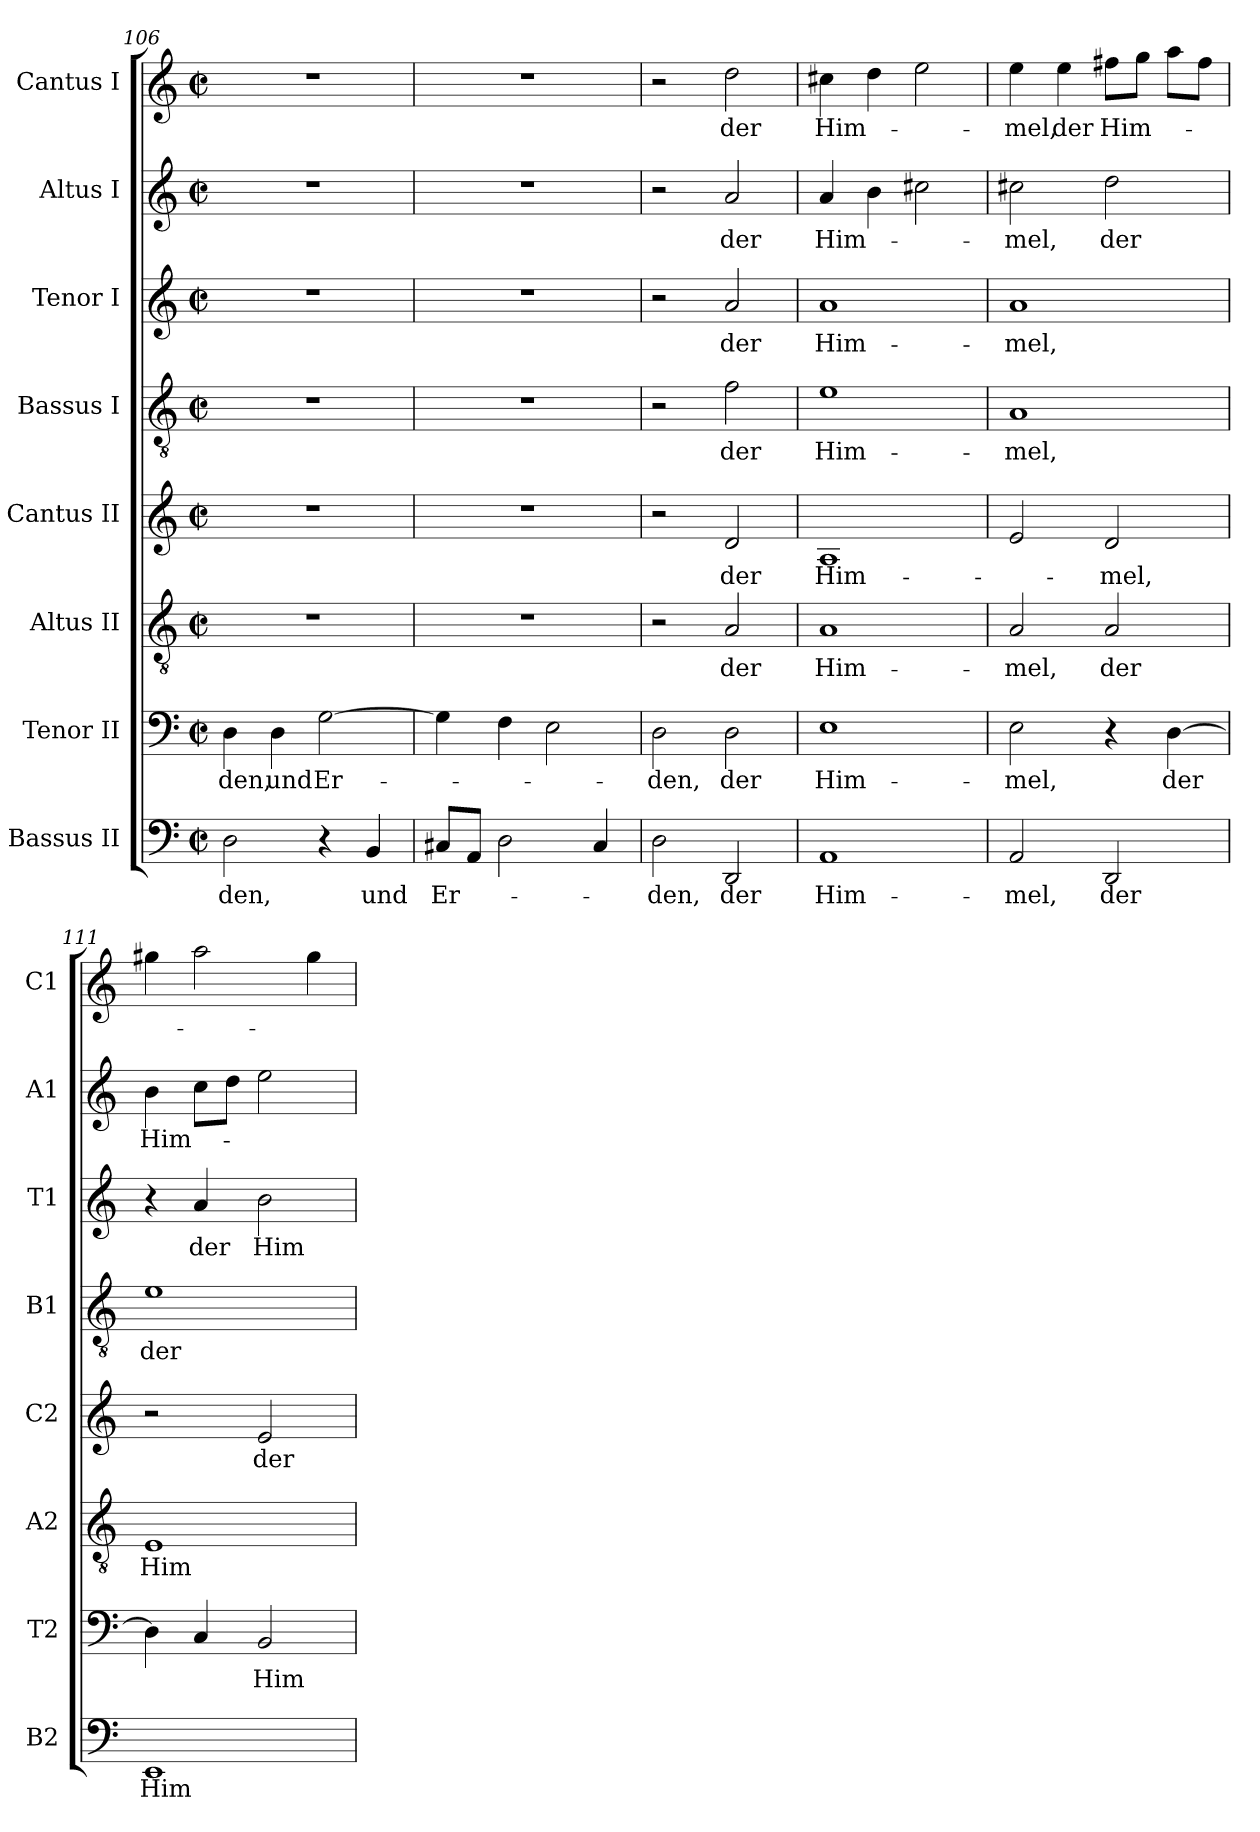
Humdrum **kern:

**kern	**text	**kern	**text	**kern	**text	**kern	**text	**kern	**text	**kern	**text	**kern	**text	**kern	**text
*part8	*part8	*part7	*part7	*part6	*part6	*part5	*part5	*part4	*part4	*part3	*part3	*part2	*part2	*part1	*part1
*staff8	*staff8	*staff7	*staff7	*staff6	*staff6	*staff5	*staff5	*staff4	*staff4	*staff3	*staff3	*staff2	*staff2	*staff1	*staff1
*I"Bassus II	*	*I"Tenor II	*	*I"Altus II	*	*I"Cantus II	*	*I"Bassus I	*	*I"Tenor I	*	*I"Altus I	*	*I"Cantus I	*
*I'B2	*	*I'T2	*	*I'A2	*	*I'C2	*	*I'B1	*	*I'T1	*	*I'A1	*	*I'C1	*
!!LO:LB:g=z
*clefF4	*	*clefF4	*	*clefGv2	*	*clefG2	*	*clefGv2	*	*clefG2	*	*clefG2	*	*clefG2	*
*k[]	*	*k[]	*	*k[]	*	*k[]	*	*k[]	*	*k[]	*	*k[]	*	*k[]	*
*C:	*	*C:	*	*C:	*	*C:	*	*C:	*	*C:	*	*C:	*	*C:	*
*M2/2	*	*M2/2	*	*M2/2	*	*M2/2	*	*M2/2	*	*M2/2	*	*M2/2	*	*M2/2	*
*met(c|)	*	*met(c|)	*	*met(c|)	*	*met(c|)	*	*met(c|)	*	*met(c|)	*	*met(c|)	*	*met(c|)	*
=106	=106	=106	=106	=106	=106	=106	=106	=106	=106	=106	=106	=106	=106	=106	=106
!	!LO:LY:b	!	!	!	!	!	!	!	!	!	!	!	!	!	!
!	!	!	!LO:LY:b	!	!	!	!	!	!	!	!	!	!	!	!
2D\	-den,	4D\	-den,	1r	.	1r	.	1r	.	1r	.	1r	.	1r	.
!	!	!	!LO:LY:b	!	!	!	!	!	!	!	!	!	!	!	!
.	.	4D\	und	.	.	.	.	.	.	.	.	.	.	.	.
!	!	!	!LO:LY:b	!	!	!	!	!	!	!	!	!	!	!	!
4r	.	[2G\	Er-	.	.	.	.	.	.	.	.	.	.	.	.
!	!LO:LY:b	!	!	!	!	!	!	!	!	!	!	!	!	!	!
4BB/	und	.	.	.	.	.	.	.	.	.	.	.	.	.	.
=107	=107	=107	=107	=107	=107	=107	=107	=107	=107	=107	=107	=107	=107	=107	=107
!	!LO:LY:b	!	!	!	!	!	!	!	!	!	!	!	!	!	!
8C#X/L	Er-	4G\]	.	1r	.	1r	.	1r	.	1r	.	1r	.	1r	.
8AA/J	.	.	.	.	.	.	.	.	.	.	.	.	.	.	.
2D\	.	4F\	.	.	.	.	.	.	.	.	.	.	.	.	.
.	.	2E\	.	.	.	.	.	.	.	.	.	.	.	.	.
4C#/	.	.	.	.	.	.	.	.	.	.	.	.	.	.	.
=108	=108	=108	=108	=108	=108	=108	=108	=108	=108	=108	=108	=108	=108	=108	=108
!	!LO:LY:b	!	!	!	!	!	!	!	!	!	!	!	!	!	!
!	!	!	!LO:LY:b	!	!	!	!	!	!	!	!	!	!	!	!
2D\	-den,	2D\	-den,	2r	.	2r	.	2r	.	2r	.	2r	.	2r	.
!	!LO:LY:b	!	!	!	!	!	!	!	!	!	!	!	!	!	!
!	!	!	!LO:LY:b	!	!	!	!	!	!	!	!	!	!	!	!
!	!	!	!	!	!LO:LY:b	!	!	!	!	!	!	!	!	!	!
!	!	!	!	!	!	!	!LO:LY:b	!	!	!	!	!	!	!	!
!	!	!	!	!	!	!	!	!	!LO:LY:b	!	!	!	!	!	!
!	!	!	!	!	!	!	!	!	!	!	!LO:LY:b	!	!	!	!
!	!	!	!	!	!	!	!	!	!	!	!	!	!LO:LY:b	!	!
!	!	!	!	!	!	!	!	!	!	!	!	!	!	!	!LO:LY:b
2DD/	der	2D\	der	2A/	der	2d/	der	2f\	der	2a/	der	2a/	der	2dd\	der
=109	=109	=109	=109	=109	=109	=109	=109	=109	=109	=109	=109	=109	=109	=109	=109
!	!LO:LY:b	!	!	!	!	!	!	!	!	!	!	!	!	!	!
!	!	!	!LO:LY:b	!	!	!	!	!	!	!	!	!	!	!	!
!	!	!	!	!	!LO:LY:b	!	!	!	!	!	!	!	!	!	!
!	!	!	!	!	!	!	!LO:LY:b	!	!	!	!	!	!	!	!
!	!	!	!	!	!	!	!	!	!LO:LY:b	!	!	!	!	!	!
!	!	!	!	!	!	!	!	!	!	!	!LO:LY:b	!	!	!	!
!	!	!	!	!	!	!	!	!	!	!	!	!	!LO:LY:b	!	!
!	!	!	!	!	!	!	!	!	!	!	!	!	!	!	!LO:LY:b
1AA	Him-	1E	Him-	1A	Him-	1A	Him-	1e	Him-	1a	Him-	4a/	Him-	4cc#X\	Him-
.	.	.	.	.	.	.	.	.	.	.	.	4b\	.	4dd\	.
.	.	.	.	.	.	.	.	.	.	.	.	2cc#X\	.	2ee\	.
=110	=110	=110	=110	=110	=110	=110	=110	=110	=110	=110	=110	=110	=110	=110	=110
!	!LO:LY:b	!	!	!	!	!	!	!	!	!	!	!	!	!	!
!	!	!	!LO:LY:b	!	!	!	!	!	!	!	!	!	!	!	!
!	!	!	!	!	!LO:LY:b	!	!	!	!	!	!	!	!	!	!
!	!	!	!	!	!	!	!	!	!LO:LY:b	!	!	!	!	!	!
!	!	!	!	!	!	!	!	!	!	!	!LO:LY:b	!	!	!	!
!	!	!	!	!	!	!	!	!	!	!	!	!	!LO:LY:b	!	!
!	!	!	!	!	!	!	!	!	!	!	!	!	!	!	!LO:LY:b
2AA/	-mel,	2E\	-mel,	2A/	-mel,	2e/	.	1A	-mel,	1a	-mel,	2cc#X\	-mel,	4ee\	-mel,
!	!	!	!	!	!	!	!	!	!	!	!	!	!	!	!LO:LY:b
.	.	.	.	.	.	.	.	.	.	.	.	.	.	4ee\	der
!	!LO:LY:b	!	!	!	!	!	!	!	!	!	!	!	!	!	!
!	!	!	!	!	!LO:LY:b	!	!	!	!	!	!	!	!	!	!
!	!	!	!	!	!	!	!LO:LY:b	!	!	!	!	!	!	!	!
!	!	!	!	!	!	!	!	!	!	!	!	!	!LO:LY:b	!	!
!	!	!	!	!	!	!	!	!	!	!	!	!	!	!	!LO:LY:b
2DD/	der	4r	.	2A/	der	2d/	-mel,	.	.	.	.	2dd\	der	8ff#X\L	Him-
.	.	.	.	.	.	.	.	.	.	.	.	.	.	8gg\J	.
!	!	!	!LO:LY:b	!	!	!	!	!	!	!	!	!	!	!	!
.	.	[4D\	der	.	.	.	.	.	.	.	.	.	.	8aa\L	.
.	.	.	.	.	.	.	.	.	.	.	.	.	.	8ff#\J	.
=111	=111	=111	=111	=111	=111	=111	=111	=111	=111	=111	=111	=111	=111	=111	=111
!	!LO:LY:b	!	!	!	!	!	!	!	!	!	!	!	!	!	!
!	!	!	!	!	!LO:LY:b	!	!	!	!	!	!	!	!	!	!
!	!	!	!	!	!	!	!	!	!LO:LY:b	!	!	!	!	!	!
!	!	!	!	!	!	!	!	!	!	!	!	!	!LO:LY:b	!	!
1EE	Him-	4D\]	.	1E	Him-	2r	.	1e	der	4r	.	4b\	Him-	4gg#X\	.
!	!	!	!	!	!	!	!	!	!	!	!LO:LY:b	!	!	!	!
.	.	4C/	.	.	.	.	.	.	.	4a/	der	8cc\L	.	2aa\	.
.	.	.	.	.	.	.	.	.	.	.	.	8dd\J	.	.	.
!	!	!	!LO:LY:b	!	!	!	!	!	!	!	!	!	!	!	!
!	!	!	!	!	!	!	!LO:LY:b	!	!	!	!	!	!	!	!
!	!	!	!	!	!	!	!	!	!	!	!LO:LY:b	!	!	!	!
.	.	2BB/	Him-	.	.	2e/	der	.	.	2b\	Him-	2ee\	.	.	.
.	.	.	.	.	.	.	.	.	.	.	.	.	.	4gg#\	.
=	=	=	=	=	=	=	=	=	=	=	=	=	=	=	=
*-	*-	*-	*-	*-	*-	*-	*-	*-	*-	*-	*-	*-	*-	*-	*-
